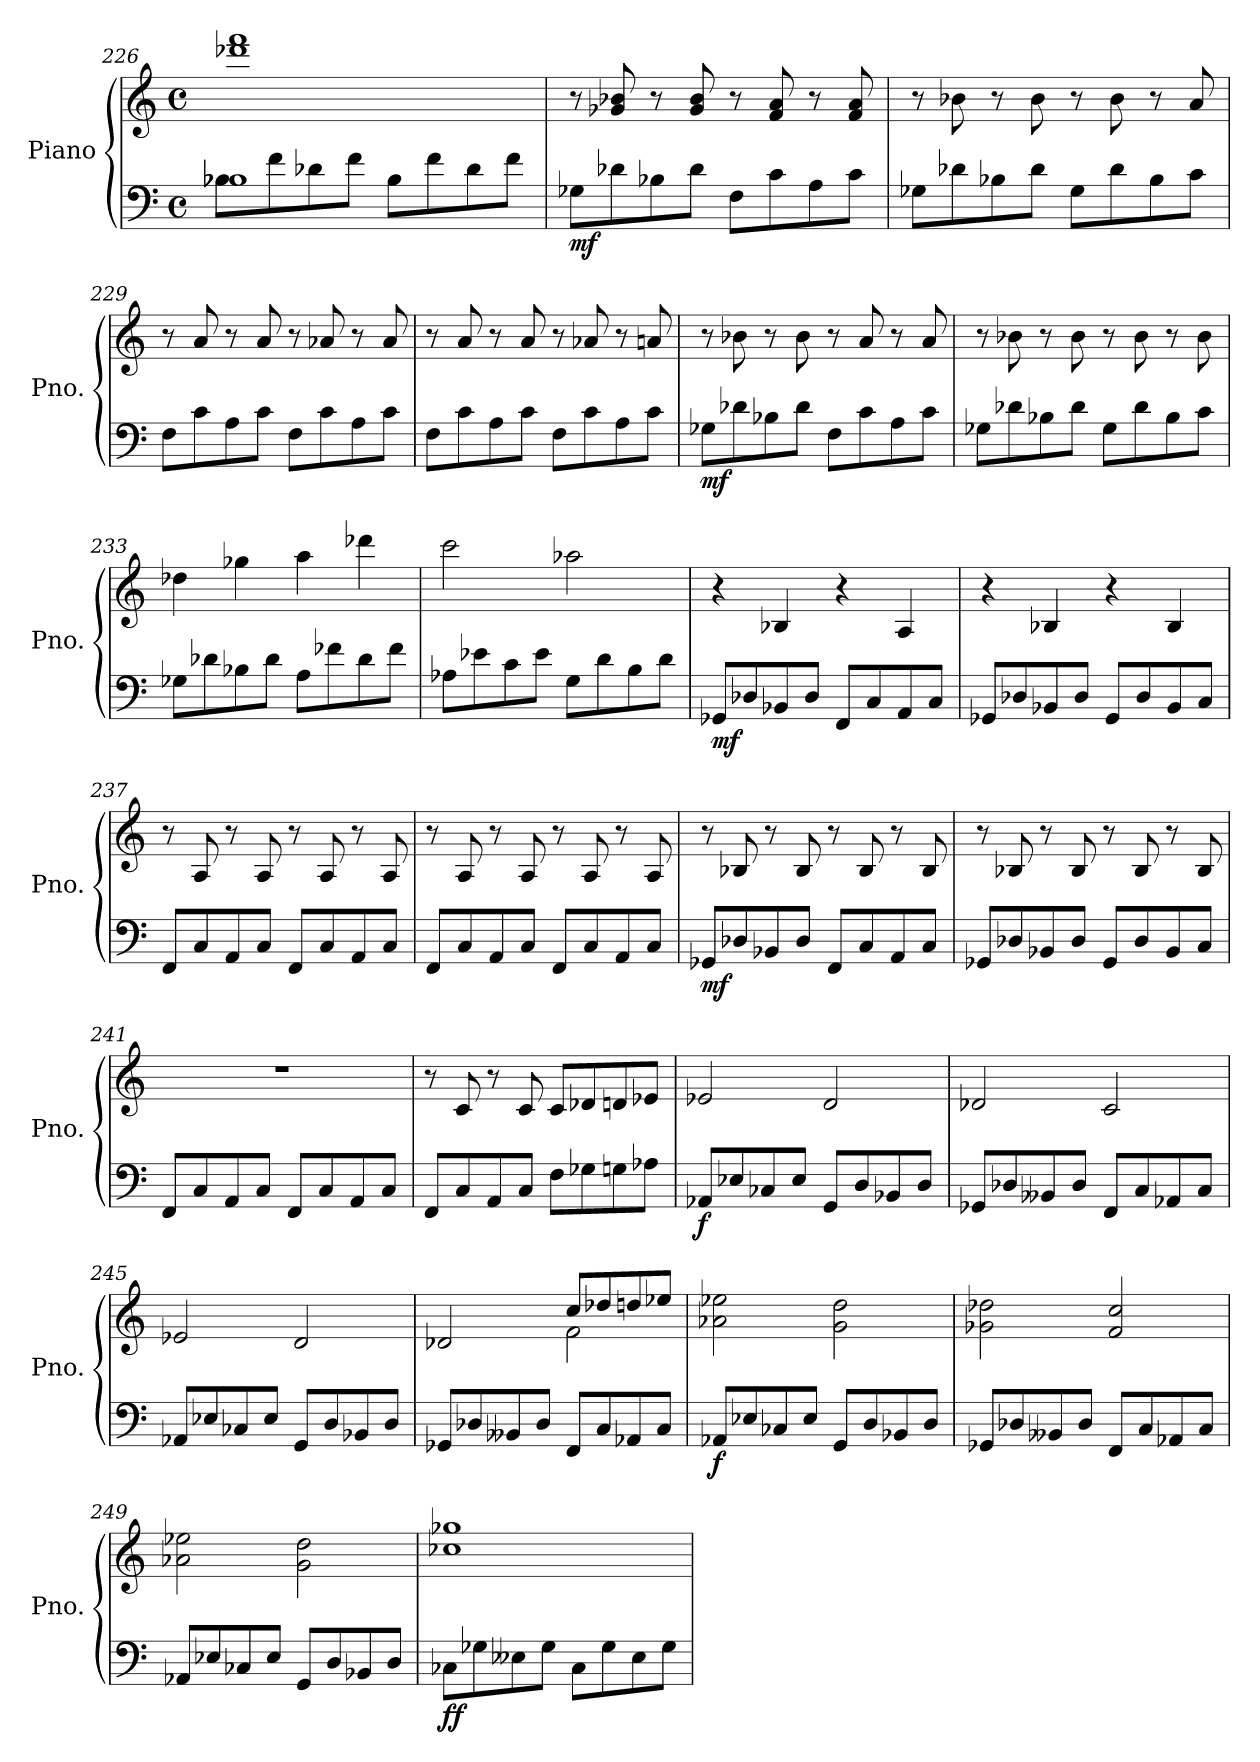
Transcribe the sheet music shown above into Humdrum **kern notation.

**kern	**kern	**dynam
*part1	*part1	*part1
*staff2	*staff1	*staff1/2
*I"Piano	*	*
*I'Pno.	*	*
*clefF4	*clefG2	*
*k[]	*k[]	*
*M4/4	*M4/4	*
*met(c)	*met(c)	*
=226	=226	=226
*^	*	*
1B-X	8B-\L	1ddd-X 1fff	.
.	8f\	.	.
.	8d-X\	.	.
.	8f\J	.	.
.	8B-\L	.	.
.	8f\	.	.
.	8d-\	.	.
.	8f\J	.	.
!!LO:LB:g=z
=227	=227	=227	=227
!	!	!	!LO:DY:b=2
*v	*v	*	*
8G-X\L	8r	mf
8d-X\	8g-X/ 8b-X/	.
8B-X\	8r	.
8d-\J	8g-/ 8b-/	.
8F\L	8r	.
8c\	8f/ 8a/	.
8A\	8r	.
8c\J	8f/ 8a/	.
=228	=228	=228
8G-X\L	8r	.
8d-X\	8b-X\	.
8B-X\	8r	.
8d-\J	8b-\	.
8G-\L	8r	.
8d-\	8b-\	.
8B-\	8r	.
8c\J	8a/	.
=229	=229	=229
8F\L	8r	.
8c\	8a/	.
8A\	8r	.
8c\J	8a/	.
8F\L	8r	.
8c\	8a-X/	.
8A\	8r	.
8c\J	8a-/	.
=230	=230	=230
8F\L	8r	.
8c\	8a/	.
8A\	8r	.
8c\J	8a/	.
8F\L	8r	.
8c\	8a-X/	.
8A\	8r	.
8c\J	8an/	.
!!LO:LB:g=z
=231	=231	=231
!	!	!LO:DY:b=2
8G-X\L	8r	mf
8d-X\	8b-X\	.
8B-X\	8r	.
8d-\J	8b-\	.
8F\L	8r	.
8c\	8a/	.
8A\	8r	.
8c\J	8a/	.
=232	=232	=232
8G-X\L	8r	.
8d-X\	8b-X\	.
8B-X\	8r	.
8d-\J	8b-\	.
8G-\L	8r	.
8d-\	8b-\	.
8B-\	8r	.
8c\J	8b-\	.
=233	=233	=233
8G-X\L	4dd-X\	.
8d-X\	.	.
8B-X\	4gg-X\	.
8d-\J	.	.
8A\L	4aa\	.
8f-X\	.	.
8d-\	4ddd-X\	.
8f-\J	.	.
=234	=234	=234
8A-X\L	2ccc\	.
8e-X\	.	.
8c\	.	.
8e-\J	.	.
8G\L	2aa-X\	.
8d\	.	.
8B\	.	.
8d\J	.	.
=235	=235	=235
!	!	!LO:DY:b=2
8GG-X/L	4r	mf
8D-X/	.	.
8BB-X/	4B-X/	.
8D-/J	.	.
8FF/L	4r	.
8C/	.	.
8AA/	4A/	.
8C/J	.	.
!!LO:PB:g=z
=236	=236	=236
8GG-X/L	4r	.
8D-X/	.	.
8BB-X/	4B-X/	.
8D-/J	.	.
8GG-/L	4r	.
8D-/	.	.
8BB-/	4B-/	.
8C/J	.	.
=237	=237	=237
8FF/L	8r	.
8C/	8A/	.
8AA/	8r	.
8C/J	8A/	.
8FF/L	8r	.
8C/	8A/	.
8AA/	8r	.
8C/J	8A/	.
=238	=238	=238
8FF/L	8r	.
8C/	8A/	.
8AA/	8r	.
8C/J	8A/	.
8FF/L	8r	.
8C/	8A/	.
8AA/	8r	.
8C/J	8A/	.
=239	=239	=239
!	!	!LO:DY:b=2
8GG-X/L	8r	mf
8D-X/	8B-X/	.
8BB-X/	8r	.
8D-/J	8B-/	.
8FF/L	8r	.
8C/	8B-/	.
8AA/	8r	.
8C/J	8B-/	.
=240	=240	=240
8GG-X/L	8r	.
8D-X/	8B-X/	.
8BB-X/	8r	.
8D-/J	8B-/	.
8GG-/L	8r	.
8D-/	8B-/	.
8BB-/	8r	.
8C/J	8B-/	.
!!LO:LB:g=z
=241	=241	=241
8FF/L	1r	.
8C/	.	.
8AA/	.	.
8C/J	.	.
8FF/L	.	.
8C/	.	.
8AA/	.	.
8C/J	.	.
=242	=242	=242
8FF/L	8r	.
8C/	8c/	.
8AA/	8r	.
8C/J	8c/	.
8F\L	8c/L	.
8G-X\	8d-X/	.
8Gn\	8dn/	.
8A-X\J	8e-X/J	.
=243	=243	=243
!	!	!LO:DY:b=2
8AA-X/L	2e-X/	f
8E-X/	.	.
8C-X/	.	.
8E-/J	.	.
8GG/L	2d/	.
8D/	.	.
8BB-X/	.	.
8D/J	.	.
=244	=244	=244
8GG-X/L	2d-X/	.
8D-X/	.	.
8BB--X/	.	.
8D-/J	.	.
8FF/L	2c/	.
8C/	.	.
8AA-X/	.	.
8C/J	.	.
=245	=245	=245
8AA-X/L	2e-X/	.
8E-X/	.	.
8C-X/	.	.
8E-/J	.	.
8GG/L	2d/	.
8D/	.	.
8BB-X/	.	.
8D/J	.	.
!!LO:LB:g=z
=246	=246	=246
*	*^	*
8GG-X/L	2d-X/	2ryy	.
8D-X/	.	.	.
8BB--X/	.	.	.
8D-/J	.	.	.
8FF/L	8cc/L	2f\	.
8C/	8dd-X/	.	.
8AA-X/	8ddn/	.	.
8C/J	8ee-X/J	.	.
*	*v	*v	*
=247	=247	=247
!	!	!LO:DY:b=2
8AA-X/L	2a-X\ 2ee-X\	f
8E-X/	.	.
8C-X/	.	.
8E-/J	.	.
8GG/L	2g\ 2dd\	.
8D/	.	.
8BB-X/	.	.
8D/J	.	.
=248	=248	=248
8GG-X/L	2g-X\ 2dd-X\	.
8D-X/	.	.
8BB--X/	.	.
8D-/J	.	.
8FF/L	2f/ 2cc/	.
8C/	.	.
8AA-X/	.	.
8C/J	.	.
=249	=249	=249
8AA-X/L	2a-X\ 2ee-X\	.
8E-X/	.	.
8C-X/	.	.
8E-/J	.	.
8GG/L	2g\ 2dd\	.
8D/	.	.
8BB-X/	.	.
8D/J	.	.
=250	=250	=250
!	!	!LO:DY:b=2
8C-X\L	1cc-X 1gg-X	ff
8G-X\	.	.
8E--X\	.	.
8G-\J	.	.
8C-\L	.	.
8G-\	.	.
8E--\	.	.
8G-\J	.	.
=	=	=
*-	*-	*-
